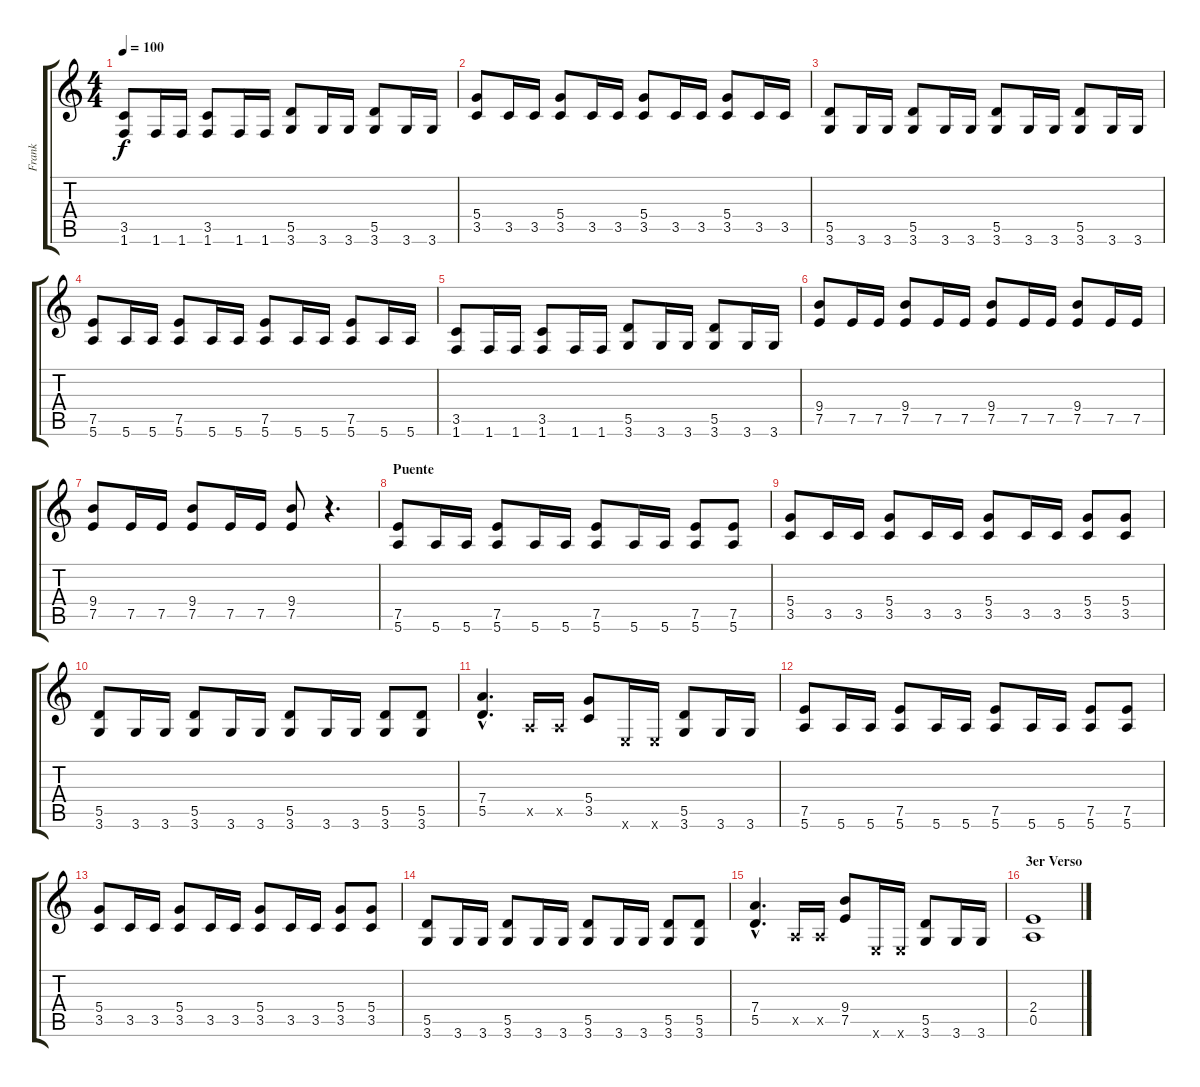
\track ("Frank" "Frank") {instrument overdrivenguitar}
\staff {score tabs}
\tuning (E4 B3 G3 D3 A2 E2) {hide}
\ts (4 4)
\tempo 100
\clef g2
\ks c
(3.5 1.6).8{dy f} 1.6.16 1.6.16 (3.5 1.6).8 1.6.16 1.6.16 (5.5 3.6).8 3.6.16 3.6.16 (5.5 3.6).8 3.6.16 3.6.16 |
(5.4 3.5).8 3.5.16 3.5.16 (5.4 3.5).8 3.5.16 3.5.16 (5.4 3.5).8 3.5.16 3.5.16 (5.4 3.5).8 3.5.16 3.5.16 |
(5.5 3.6).8 3.6.16 3.6.16 (5.5 3.6).8 3.6.16 3.6.16 (5.5 3.6).8 3.6.16 3.6.16 (5.5 3.6).8 3.6.16 3.6.16 |
(7.5 5.6).8 5.6.16 5.6.16 (7.5 5.6).8 5.6.16 5.6.16 (7.5 5.6).8 5.6.16 5.6.16 (7.5 5.6).8 5.6.16 5.6.16 |
(3.5 1.6).8 1.6.16 1.6.16 (3.5 1.6).8 1.6.16 1.6.16 (5.5 3.6).8 3.6.16 3.6.16 (5.5 3.6).8 3.6.16 3.6.16 |
(9.4 7.5).8 7.5.16 7.5.16 (9.4 7.5).8 7.5.16 7.5.16 (9.4 7.5).8 7.5.16 7.5.16 (9.4 7.5).8 7.5.16 7.5.16 |
(9.4 7.5).8 7.5.16 7.5.16 (9.4 7.5).8 7.5.16 7.5.16 (9.4 7.5).8 r.4{d} |
\section ("" "Puente")
(7.5 5.6).8 5.6.16 5.6.16 (7.5 5.6).8 5.6.16 5.6.16 (7.5 5.6).8 5.6.16 5.6.16 (7.5 5.6).8 (7.5 5.6).8 |
(5.4 3.5).8 3.5.16 3.5.16 (5.4 3.5).8 3.5.16 3.5.16 (5.4 3.5).8 3.5.16 3.5.16 (5.4 3.5).8 (5.4 3.5).8 |
(5.5 3.6).8 3.6.16 3.6.16 (5.5 3.6).8 3.6.16 3.6.16 (5.5 3.6).8 3.6.16 3.6.16 (5.5 3.6).8 (5.5 3.6).8 |
(7.4{hac} 5.5{hac}).4{d} 0.5{x}.16 0.5{x}.16 (5.4 3.5).8 0.6{x}.16 0.6{x}.16 (5.5 3.6).8 3.6.16 3.6.16 |
(7.5 5.6).8 5.6.16 5.6.16 (7.5 5.6).8 5.6.16 5.6.16 (7.5 5.6).8 5.6.16 5.6.16 (7.5 5.6).8 (7.5 5.6).8 |
(5.4 3.5).8 3.5.16 3.5.16 (5.4 3.5).8 3.5.16 3.5.16 (5.4 3.5).8 3.5.16 3.5.16 (5.4 3.5).8 (5.4 3.5).8 |
(5.5 3.6).8 3.6.16 3.6.16 (5.5 3.6).8 3.6.16 3.6.16 (5.5 3.6).8 3.6.16 3.6.16 (5.5 3.6).8 (5.5 3.6).8 |
(7.4{hac} 5.5{hac}).4{d} 0.5{x}.16 0.5{x}.16 (9.4 7.5).8 0.6{x}.16 0.6{x}.16 (5.5 3.6).8 3.6.16 3.6.16 |
\section ("" "3er Verso")
(2.4 0.5).1
